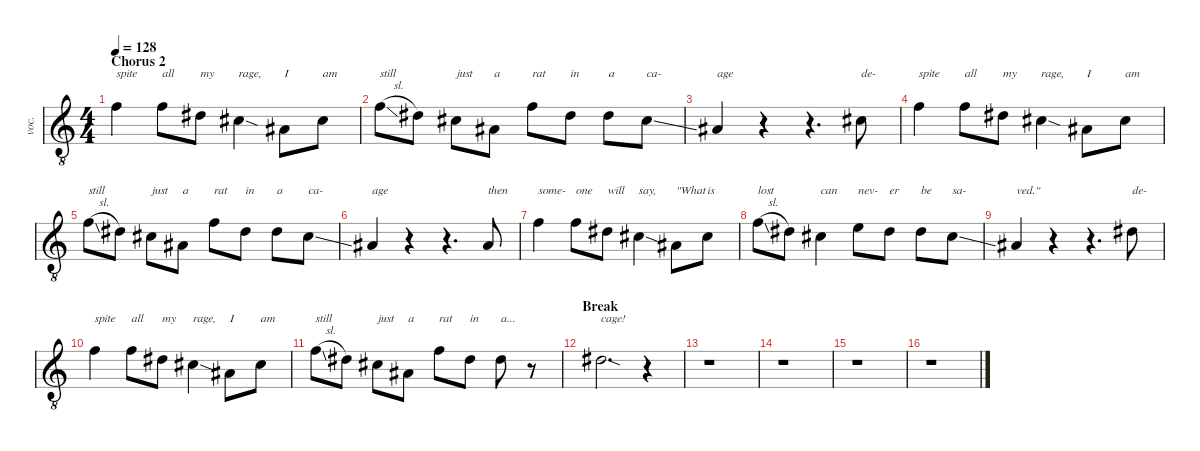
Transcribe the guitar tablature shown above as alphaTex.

\defaultSystemsLayout 4
\hideDynamics
\bracketExtendMode nobrackets
\otherSystemsTrackNameOrientation horizontal
\track ("Billy Corgan" "voc.") {mute instrument lead6voice}
\staff {score}
\tuning (E4 B3 G3 D3 A2 E2)
\ts (4 4)
\section ("" "Chorus 2")
\tempo 128
\clef g2
\ottava 8vb
\ks c
6.2.4{txt "spite" dy mf beam Down} 6.2.8{txt "all" beam Down} 4.2{acc #}.8{txt "my" beam Down} 6.3{sod acc #}.4{txt "rage," beam Down} 3.3{acc #}.8{txt "I" beam Down} 6.3{acc #}.8{txt "am" beam Down} |
6.2{sl}.8{txt "still" beam Down} 4.2{acc #}.8{beam Down} 2.2{acc #}.8{txt "just" beam Down} 3.3{acc #}.8{txt "a" beam Down} 6.2.8{txt "rat" beam Down} 4.2{acc #}.8{txt "in" beam Down} 4.2{acc #}.8{txt "a" beam Down} 6.3{ss acc #}.8{txt "ca-" beam Down} |
3.3{acc #}.4{txt "age" beam Up} r.4{beam Up} r.4{d beam Up} 2.2{acc #}.8{txt "de-" beam Down} |
6.2.4{txt "spite" beam Down} 6.2.8{txt "all" beam Down} 4.2{acc #}.8{txt "my" beam Down} 6.3{sod acc #}.4{txt "rage," beam Down} 3.3{acc #}.8{txt "I" beam Down} 6.3{acc #}.8{txt "am" beam Down} |
6.2{sl}.8{txt "still" beam Down} 4.2{acc #}.8{beam Down} 2.2{acc #}.8{txt "just" beam Down} 3.3{acc #}.8{txt "a" beam Down} 6.2.8{txt "rat" beam Down} 4.2{acc #}.8{txt "in" beam Down} 4.2{acc #}.8{txt "a" beam Down} 6.3{ss acc #}.8{txt "ca-" beam Down} |
3.3{acc #}.4{txt "age" beam Up} r.4{beam Up} r.4{d beam Up} 3.3{acc #}.8{txt "then" beam Up} |
6.2.4{txt "some-" beam Down} 6.2.8{txt "one" beam Down} 4.2{acc #}.8{txt "will" beam Down} 6.3{sod acc #}.4{txt "say," beam Down} 3.3{acc #}.8{txt "\"What" beam Down} 6.3{acc #}.8{txt "is" beam Down} |
6.2{sl}.8{txt "lost" beam Down} 4.2{acc #}.8{beam Down} 2.2{acc #}.4{txt "can" beam Down} 5.2.8{txt "nev-" beam Down} 4.2{acc #}.8{txt "er" beam Down} 4.2{acc #}.8{txt "be" beam Down} 6.3{ss acc #}.8{txt "sa-" beam Down} |
3.3{acc #}.4{txt "ved.\"" beam Up} r.4{beam Up} r.4{d beam Up} 4.2{acc #}.8{txt "de-" beam Down} |
6.2.4{txt "spite" beam Down} 6.2.8{txt "all" beam Down} 4.2{acc #}.8{txt "my" beam Down} 6.3{sod acc #}.4{txt "rage," beam Down} 3.3{acc #}.8{txt "I" beam Down} 6.3{acc #}.8{txt "am" beam Down} |
6.2{sl}.8{txt "still" beam Down} 4.2{acc #}.8{beam Down} 2.2{acc #}.8{txt "just" beam Down} 3.3{acc #}.8{txt "a" beam Down} 6.2.8{txt "rat" beam Down} 4.2{acc #}.8{txt "in" beam Down} 4.2{acc #}.8{txt "a..." beam Down} r.8{beam Down} |
\section ("" "Break")
8.3{sod acc #}.2{d txt "cage!" beam Down} r.4{beam Down} |
r.1{beam Down} |
r.1{beam Down} |
r.1{beam Down} |
r.1{beam Down}
